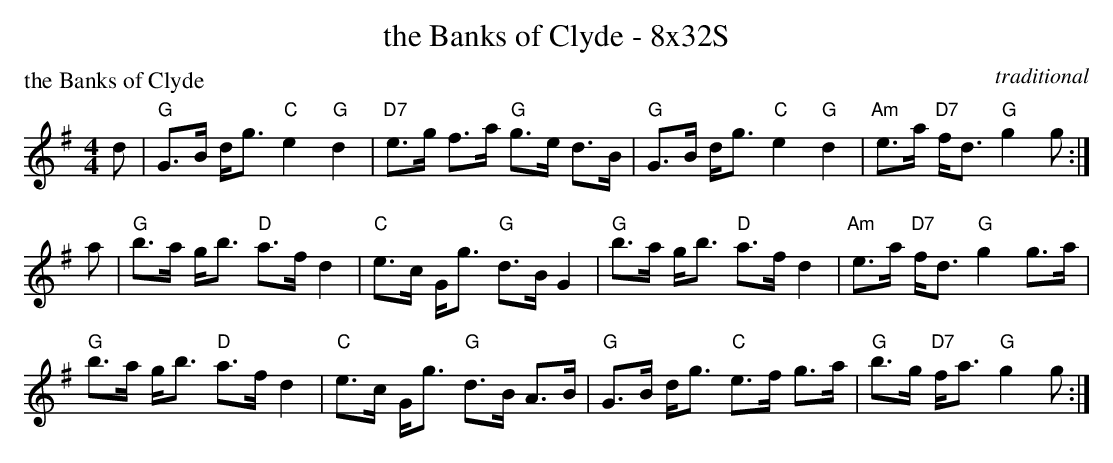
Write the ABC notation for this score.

X:1
T: the Banks of Clyde - 8x32S
P: the Banks of Clyde
O: traditional
M: 4/4
L: 1/8
K: G
d |\
"G"G>B d<g "C"e2 "G"d2 | "D7"e>g f>a "G"g>e d>B |\
"G"G>B d<g "C"e2 "G"d2 | "Am"e>a "D7"f<d "G"g2 g :|
a |\
"G"b>a g<b "D"a>f d2 | "C"e>c G<g "G"d>B G2 |\
"G"b>a g<b "D"a>f d2 | "Am"e>a "D7"f<d "G"g2 g>a |
"G"b>a g<b "D"a>f d2 | "C"e>c G<g "G"d>B A>B |\
"G"G>B d<g "C"e>f g>a | "G"b>g "D7"f<a "G"g2 g :|
